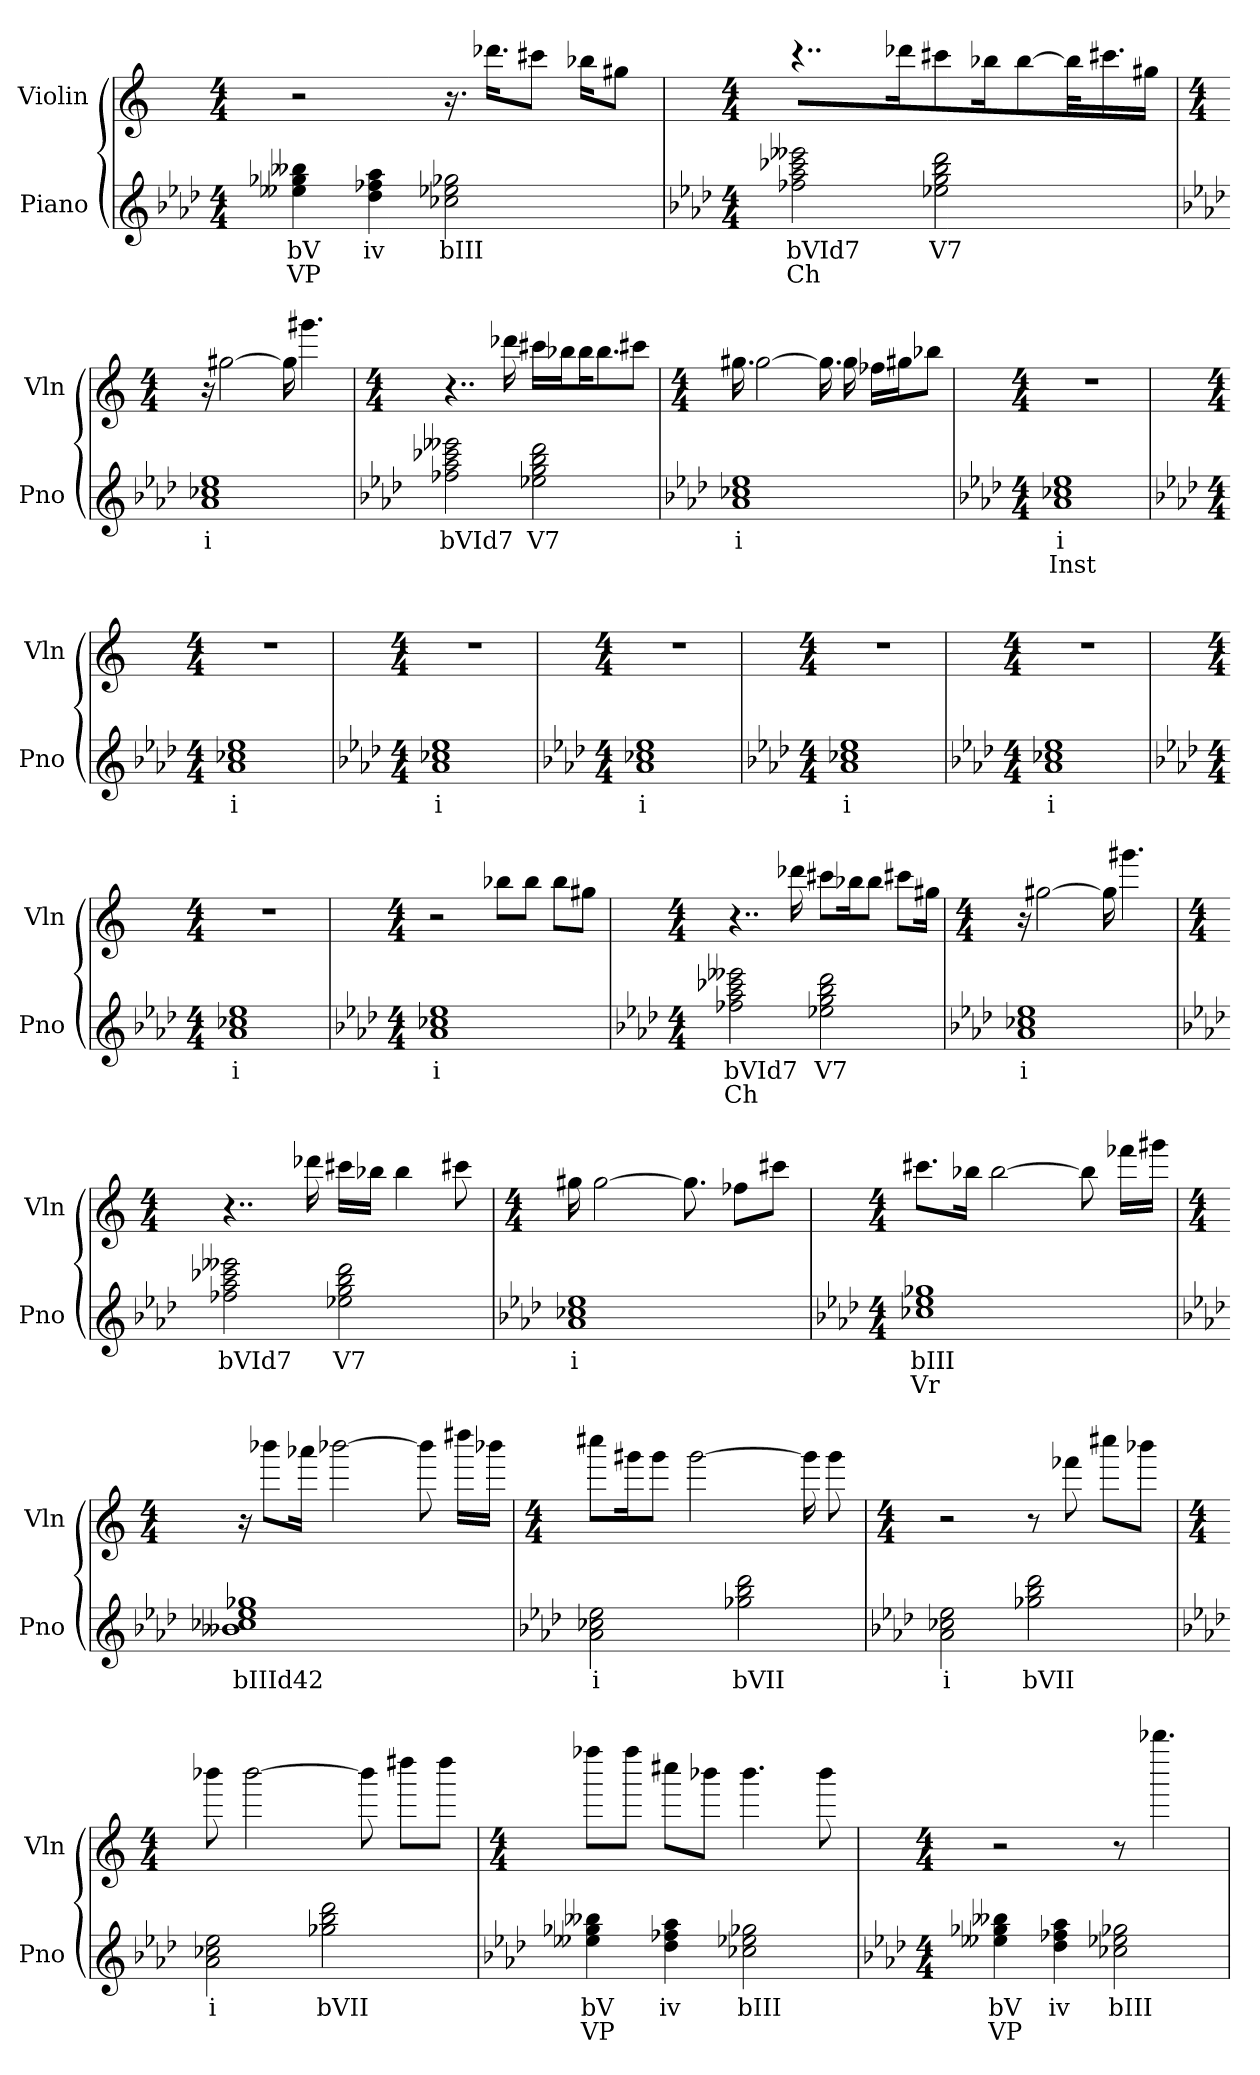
**kern	**text	**text	**kern
*part2	*part2	*part2	*part1
*staff2	*staff2	*staff2	*staff1
*I"Piano	*	*	*I"Violin
*I'Pno	*	*	*I'Vln
*k[b-e-a-d-]	*	*	*
*A-:	*	*	*
*M4/4	*	*	*M4/4
=	=	=	=
4ee--X 4gg-X 4bb--X	bV	VP	2r
4dd- 4ff-X 4aa-	iv	.	.
2cc-X 2ee-X 2gg-X	bIII	.	16.r
.	.	.	16.ddd-XKL
.	.	.	8ccc#XJ
.	.	.	16bb-XKL
.	.	.	8gg#XJ
=	=	=	=
*k[b-e-a-d-]	*	*	*
*A-:	*	*	*
*M4/4	*	*	*M4/4
2ff-X 2aa- 2ccc-X 2eee--X	bVId7	Ch	4..r
.	.	.	16ddd-X
2ee-X 2gg 2bb- 2ddd-	V7	.	8ccc#XL
.	.	.	16bb-XJk
.	.	.	[8bb-
.	.	.	32bb-]
.	.	.	16.ccc#XKL
.	.	.	16gg#XJJ
=	=	=	=
*k[b-e-a-d-]	*	*	*
*A-:	*	*	*
*	*	*	*M4/4
1a- 1cc-X 1ee-	i	.	16r
.	.	.	[2gg#X
.	.	.	16gg#]
.	.	.	4.ggg#X
=	=	=	=
*k[b-e-a-d-]	*	*	*
*A-:	*	*	*
*	*	*	*M4/4
2ff-X 2aa- 2ccc-X 2eee--X	bVId7	.	4..r
.	.	.	16ddd-X
2ee-X 2gg 2bb- 2ddd-	V7	.	16ccc#XLL
.	.	.	16bb-XJ
.	.	.	16bb-L
.	.	.	8.bb-J
.	.	.	8ccc#XJ
=	=	=	=
*k[b-e-a-d-]	*	*	*
*A-:	*	*	*
*	*	*	*M4/4
1a- 1cc-X 1ee-	i	.	16.gg#X
.	.	.	[2gg#
.	.	.	16.gg#]
.	.	.	16gg#
.	.	.	16ff-XLL
.	.	.	16gg#XJ
.	.	.	8bb-XJ
=	=	=	=
*k[b-e-a-d-]	*	*	*
*A-:	*	*	*
*M4/4	*	*	*M4/4
1a- 1cc-X 1ee-	i	Inst	1r
=	=	=	=
*k[b-e-a-d-]	*	*	*
*A-:	*	*	*
*M4/4	*	*	*M4/4
1a- 1cc-X 1ee-	i	.	1r
=	=	=	=
*k[b-e-a-d-]	*	*	*
*A-:	*	*	*
*M4/4	*	*	*M4/4
1a- 1cc-X 1ee-	i	.	1r
=	=	=	=
*k[b-e-a-d-]	*	*	*
*A-:	*	*	*
*M4/4	*	*	*M4/4
1a- 1cc-X 1ee-	i	.	1r
=	=	=	=
*k[b-e-a-d-]	*	*	*
*A-:	*	*	*
*M4/4	*	*	*M4/4
1a- 1cc-X 1ee-	i	.	1r
=	=	=	=
*k[b-e-a-d-]	*	*	*
*A-:	*	*	*
*M4/4	*	*	*M4/4
1a- 1cc-X 1ee-	i	.	1r
=	=	=	=
*k[b-e-a-d-]	*	*	*
*A-:	*	*	*
*M4/4	*	*	*M4/4
1a- 1cc-X 1ee-	i	.	1r
=	=	=	=
*k[b-e-a-d-]	*	*	*
*A-:	*	*	*
*M4/4	*	*	*M4/4
1a- 1cc-X 1ee-	i	.	2r
.	.	.	8bb-XL
.	.	.	8bb-J
.	.	.	8bb-L
.	.	.	8gg#XJ
=	=	=	=
*k[b-e-a-d-]	*	*	*
*A-:	*	*	*
*M4/4	*	*	*M4/4
2ff-X 2aa- 2ccc-X 2eee--X	bVId7	Ch	4..r
.	.	.	16ddd-X
2ee-X 2gg 2bb- 2ddd-	V7	.	8ccc#XL
.	.	.	16bb-XK
.	.	.	8bb-J
.	.	.	8ccc#XL
.	.	.	16gg#XJk
=	=	=	=
*k[b-e-a-d-]	*	*	*
*A-:	*	*	*
*	*	*	*M4/4
1a- 1cc-X 1ee-	i	.	16r
.	.	.	[2gg#X
.	.	.	16gg#]
.	.	.	4.ggg#X
=	=	=	=
*k[b-e-a-d-]	*	*	*
*A-:	*	*	*
*	*	*	*M4/4
2ff-X 2aa- 2ccc-X 2eee--X	bVId7	.	4..r
.	.	.	16ddd-X
2ee-X 2gg 2bb- 2ddd-	V7	.	16ccc#XLL
.	.	.	16bb-XJJ
.	.	.	4bb-
.	.	.	8ccc#X
=	=	=	=
*k[b-e-a-d-]	*	*	*
*A-:	*	*	*
*	*	*	*M4/4
1a- 1cc-X 1ee-	i	.	16gg#X
.	.	.	[2gg#
.	.	.	8.gg#]
.	.	.	8ff-XL
.	.	.	8ccc#XJ
=	=	=	=
*k[b-e-a-d-]	*	*	*
*A-:	*	*	*
*M4/4	*	*	*M4/4
1cc-X 1ee- 1gg-X	bIII	Vr	8.ccc#XL
.	.	.	16bb-XJk
.	.	.	[2bb-
.	.	.	8bb-]
.	.	.	16fff-XLL
.	.	.	16ggg#XJJ
=	=	=	=
*k[b-e-a-d-]	*	*	*
*A-:	*	*	*
*	*	*	*M4/4
1b--X 1cc-X 1ee- 1gg-X	bIIId42	.	16r
.	.	.	8bbb-XL
.	.	.	16aaa-XJk
.	.	.	[2bbb-X
.	.	.	8bbb-]
.	.	.	16dddd#XLL
.	.	.	16bbb-XJJ
=	=	=	=
*k[b-e-a-d-]	*	*	*
*A-:	*	*	*
*	*	*	*M4/4
2a- 2cc-X 2ee-	i	.	8cccc#XL
.	.	.	16ggg#XK
.	.	.	8ggg#J
.	.	.	[2ggg#
2gg-X 2bb- 2ddd-	bVII	.	.
.	.	.	16ggg#]
.	.	.	8ggg#
=	=	=	=
*k[b-e-a-d-]	*	*	*
*A-:	*	*	*
*	*	*	*M4/4
2a- 2cc-X 2ee-	i	.	2r
2gg-X 2bb- 2ddd-	bVII	.	8r
.	.	.	8fff-X
.	.	.	8cccc#XL
.	.	.	8bbb-XJ
=	=	=	=
*k[b-e-a-d-]	*	*	*
*A-:	*	*	*
*	*	*	*M4/4
2a- 2cc-X 2ee-	i	.	8bbb-X
.	.	.	[2bbb-
2gg-X 2bb- 2ddd-	bVII	.	.
.	.	.	8bbb-]
.	.	.	8dddd#XL
.	.	.	8dddd#J
=	=	=	=
*k[b-e-a-d-]	*	*	*
*A-:	*	*	*
*	*	*	*M4/4
4ee--X 4gg-X 4bb--X	bV	VP	8ffff-XL
.	.	.	8ffff-J
4dd- 4ff-X 4aa-	iv	.	8cccc#XL
.	.	.	8bbb-XJ
2cc-X 2ee-X 2gg-X	bIII	.	4.bbb-
.	.	.	8bbb-
=	=	=	=
*k[b-e-a-d-]	*	*	*
*A-:	*	*	*
*M4/4	*	*	*M4/4
4ee--X 4gg-X 4bb--X	bV	VP	2r
4dd- 4ff-X 4aa-	iv	.	.
2cc-X 2ee-X 2gg-X	bIII	.	8r
.	.	.	4.bbbb-X
=	=	=	=
*-	*-	*-	*-
